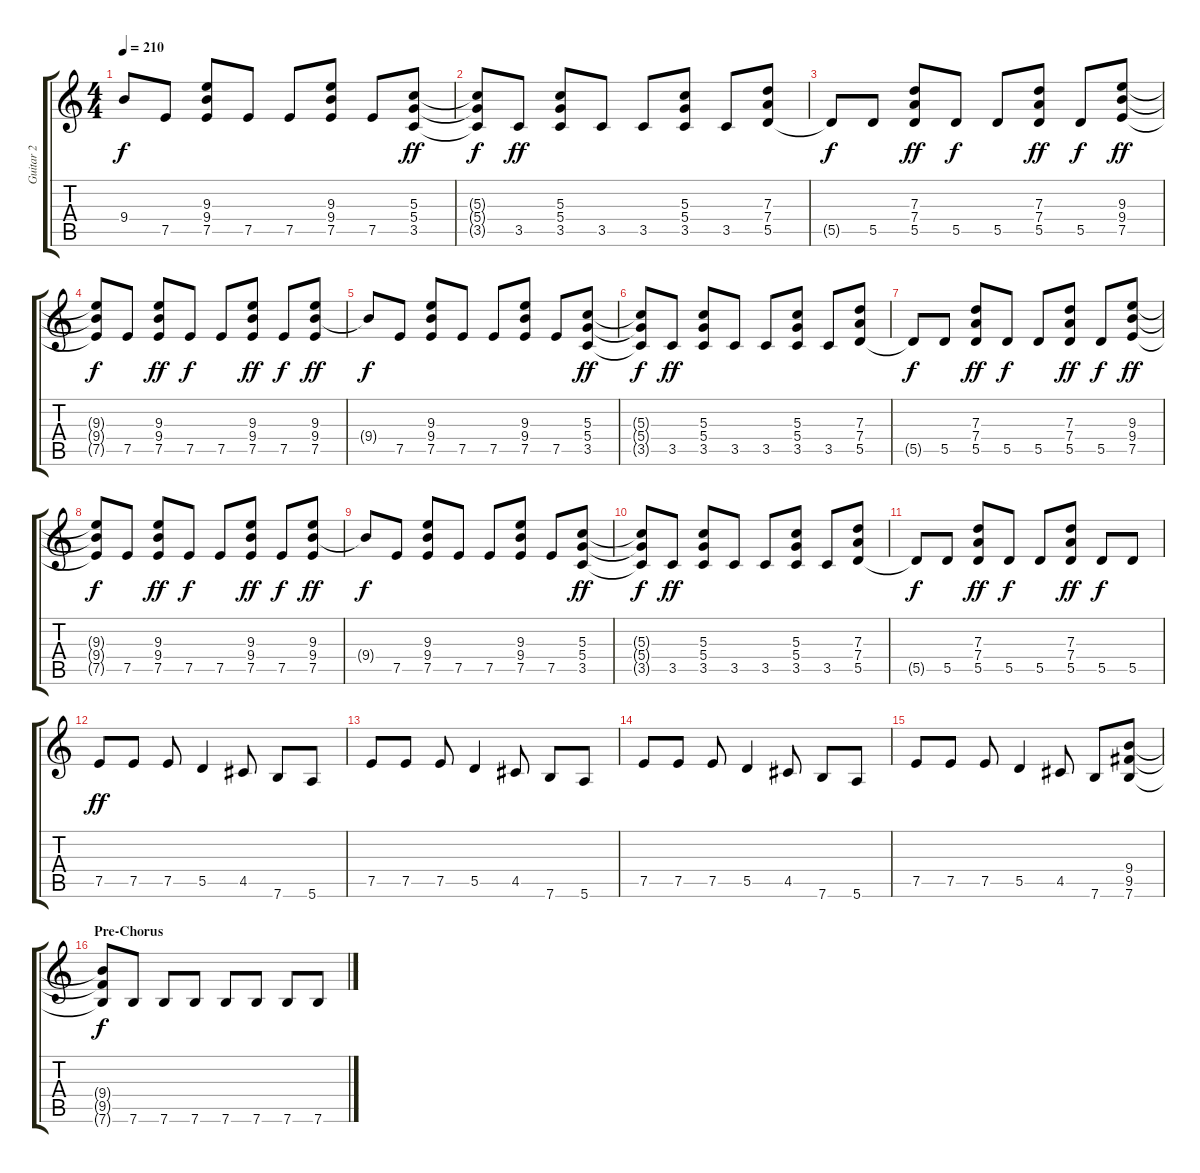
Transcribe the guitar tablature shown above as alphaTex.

\track ("Guitar 2" "Guitar 2") {instrument overdrivenguitar}
\staff {score tabs}
\tuning (E4 B3 G3 D3 A2 E2) {hide}
\ts (4 4)
\tempo 210
\clef g2
\ks c
9.4{t}.8{dy f} 7.5.8 (9.3 9.4 7.5).8 7.5.8 7.5.8 (9.3 9.4 7.5).8 7.5.8 (5.3 5.4 3.5).8{dy ff} |
(5.3{t} 5.4{t} 3.5{t}).8{dy f} 3.5.8{dy ff} (5.3 5.4 3.5).8 3.5.8 3.5.8 (5.3 5.4 3.5).8 3.5.8 (7.3 7.4 5.5).8 |
5.5{t}.8{dy f} 5.5.8 (7.3 7.4 5.5).8{dy ff} 5.5.8{dy f} 5.5.8 (7.3 7.4 5.5).8{dy ff} 5.5.8{dy f} (9.3 9.4 7.5).8{dy ff} |
(9.3{t} 9.4{t} 7.5{t}).8{dy f} 7.5.8 (9.3 9.4 7.5).8{dy ff} 7.5.8{dy f} 7.5.8 (9.3 9.4 7.5).8{dy ff} 7.5.8{dy f} (9.3 9.4 7.5).8{dy ff} |
9.4{t}.8{dy f} 7.5.8 (9.3 9.4 7.5).8 7.5.8 7.5.8 (9.3 9.4 7.5).8 7.5.8 (5.3 5.4 3.5).8{dy ff} |
(5.3{t} 5.4{t} 3.5{t}).8{dy f} 3.5.8{dy ff} (5.3 5.4 3.5).8 3.5.8 3.5.8 (5.3 5.4 3.5).8 3.5.8 (7.3 7.4 5.5).8 |
5.5{t}.8{dy f} 5.5.8 (7.3 7.4 5.5).8{dy ff} 5.5.8{dy f} 5.5.8 (7.3 7.4 5.5).8{dy ff} 5.5.8{dy f} (9.3 9.4 7.5).8{dy ff} |
(9.3{t} 9.4{t} 7.5{t}).8{dy f} 7.5.8 (9.3 9.4 7.5).8{dy ff} 7.5.8{dy f} 7.5.8 (9.3 9.4 7.5).8{dy ff} 7.5.8{dy f} (9.3 9.4 7.5).8{dy ff} |
9.4{t}.8{dy f} 7.5.8 (9.3 9.4 7.5).8 7.5.8 7.5.8 (9.3 9.4 7.5).8 7.5.8 (5.3 5.4 3.5).8{dy ff} |
(5.3{t} 5.4{t} 3.5{t}).8{dy f} 3.5.8{dy ff} (5.3 5.4 3.5).8 3.5.8 3.5.8 (5.3 5.4 3.5).8 3.5.8 (7.3 7.4 5.5).8 |
5.5{t}.8{dy f} 5.5.8 (7.3 7.4 5.5).8{dy ff} 5.5.8{dy f} 5.5.8 (7.3 7.4 5.5).8{dy ff} 5.5.8{dy f} 5.5.8 |
7.5.8{dy ff} 7.5.8 7.5.8 5.5.4 4.5.8 7.6.8 5.6.8 |
7.5.8 7.5.8 7.5.8 5.5.4 4.5.8 7.6.8 5.6.8 |
7.5.8 7.5.8 7.5.8 5.5.4 4.5.8 7.6.8 5.6.8 |
7.5.8 7.5.8 7.5.8 5.5.4 4.5.8 7.6.8 (9.4 9.5 7.6).8 |
\section ("" "Pre-Chorus")
(9.4{t} 9.5{t} 7.6{t}).8{dy f} 7.6.8 7.6.8 7.6.8 7.6.8 7.6.8 7.6.8 7.6.8
